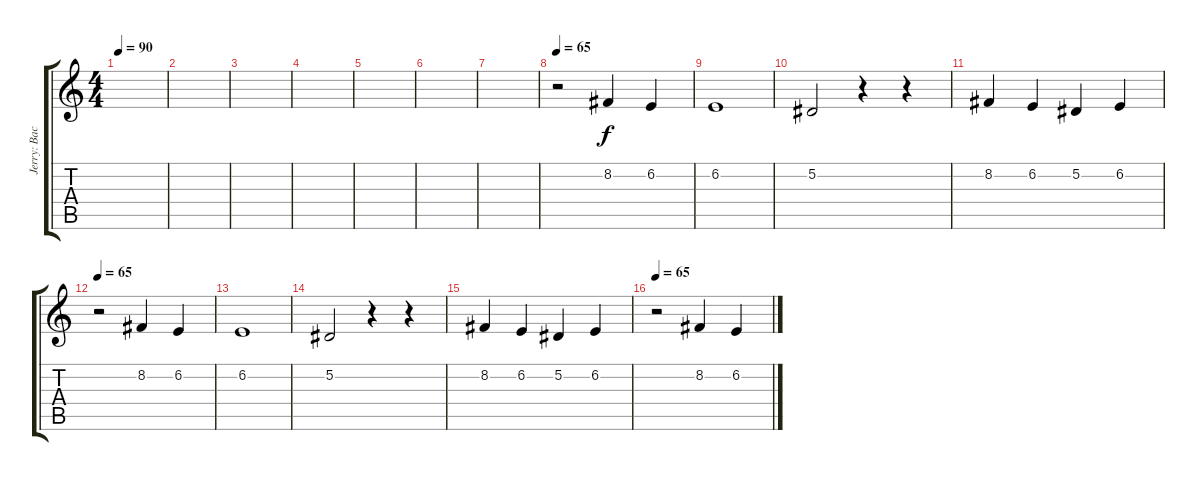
\track ("Jerry: Backing Vocals" "Jerry: Bac") {instrument panflute}
\staff {score tabs}
\tuning (Eb4 Bb3 Gb3 Db3 Ab2 Db2) {hide}
\ts (4 4)
\tempo 90
\clef g2
\ks c
|
|
|
|
|
|
|
\tempo 65
r.2 8.2.4 6.2.4 |
6.2.1 |
5.2.2 r.4 r.4 |
8.2.4 6.2.4 5.2.4 6.2.4 |
\tempo 65
r.2 8.2.4 6.2.4 |
6.2.1 |
5.2.2 r.4 r.4 |
8.2.4 6.2.4 5.2.4 6.2.4 |
\tempo 65
r.2 8.2.4 6.2.4
